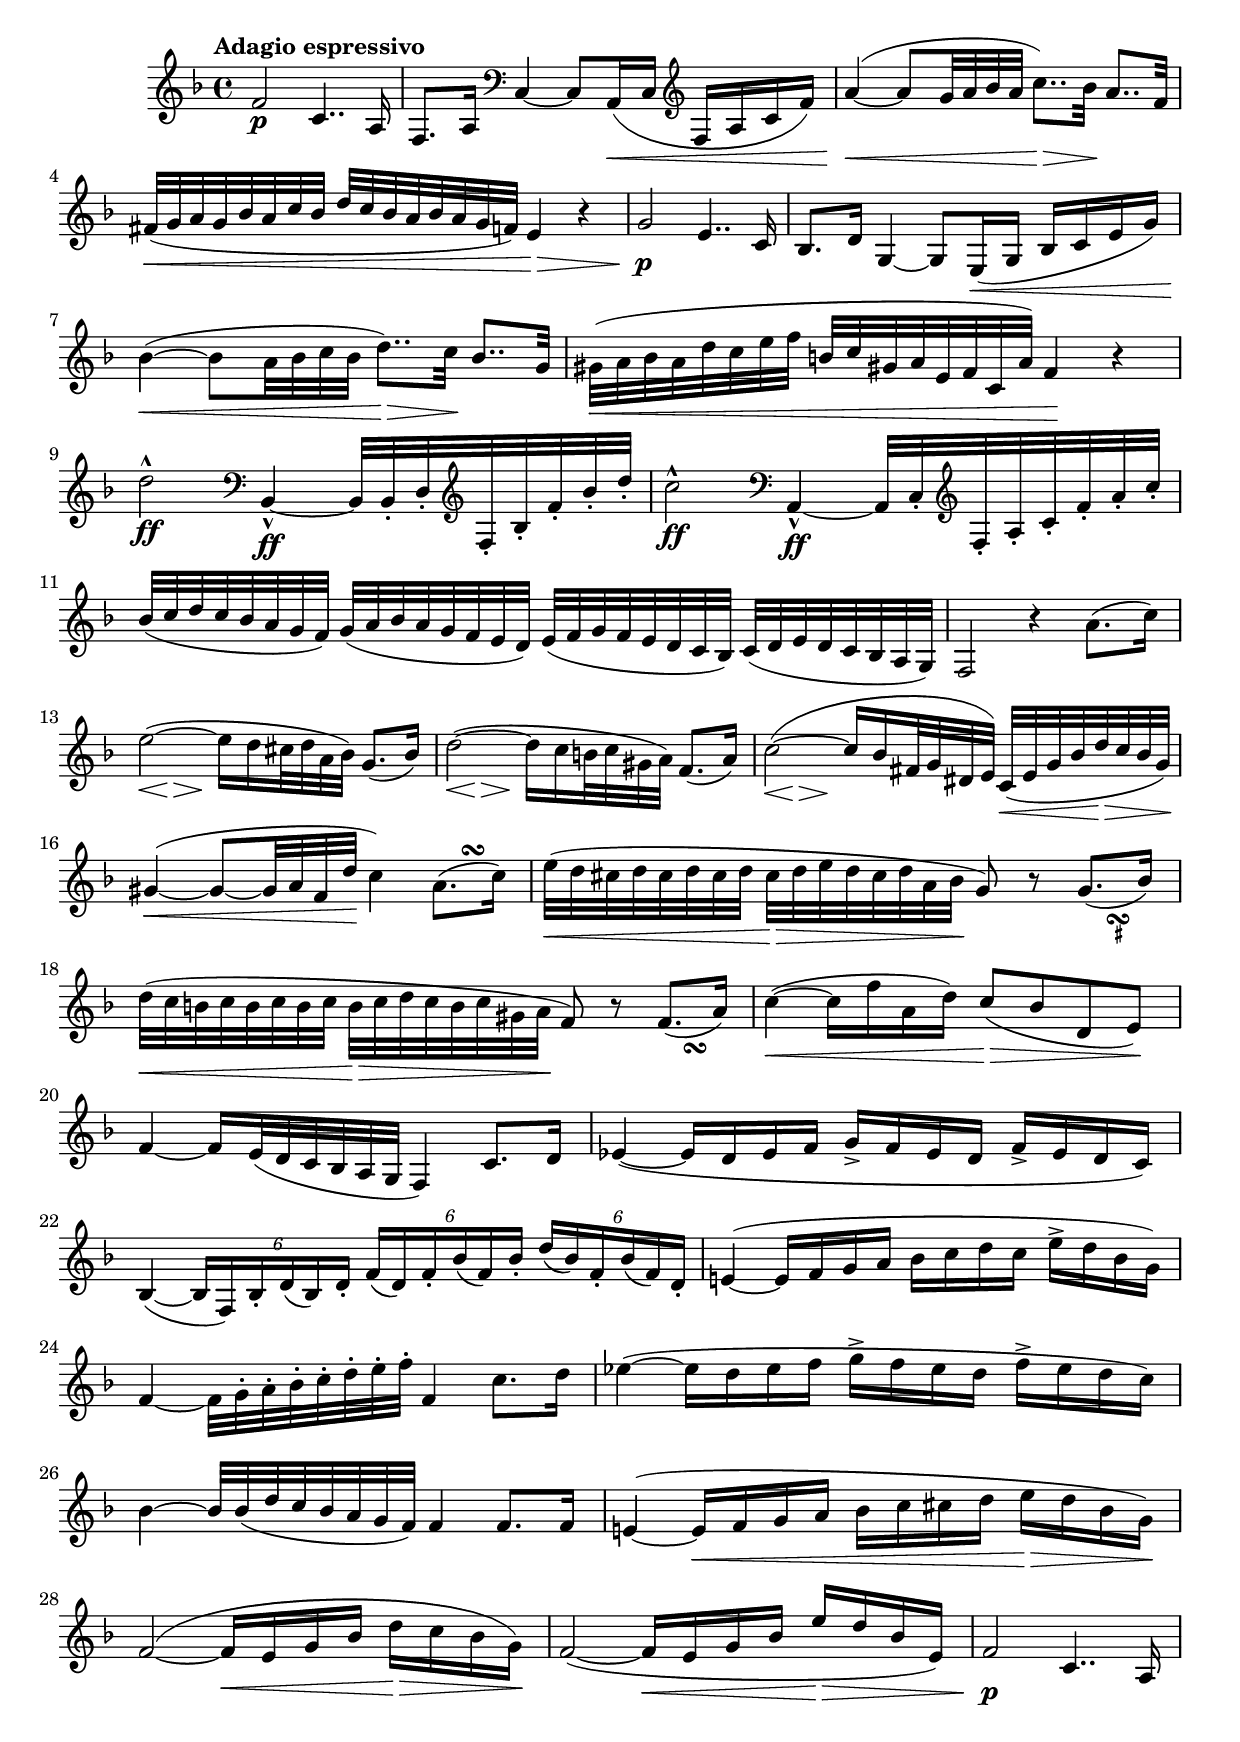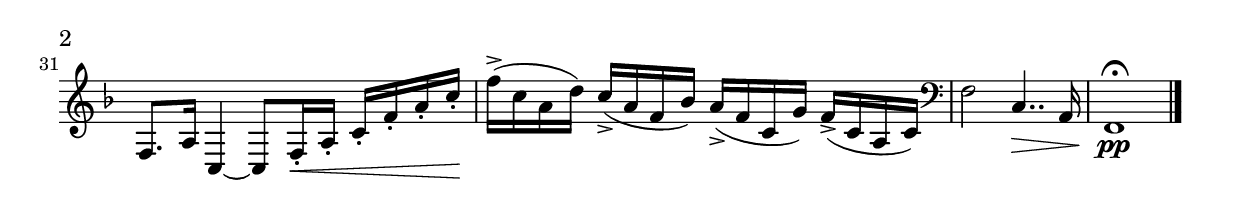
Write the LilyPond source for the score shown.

\version "2.22.0"

\include "../turn-markup.ily"
\include "settings.ily"

\relative {
  \language "english"

  \transposition f

  \tempo "Adagio espressivo"

  \key f \major
  \time 4/4

  f'2 \p c4.. a16 |
  f8. a16 \clef \bass-clef-name c,4~8 a16( \< c #(if (not (string=? bass-clef-name "bass^8")) #{ \clef "treble" #}) f a c f) |
  #(if (string=? bass-clef-name "bass^8") #{ \clef "treble" #}) a4~( \< a8 g32 a b-flat a c8..) \> b-flat32 \! a8.. f32 |
  f-sharp32( \< g a g b-flat a c b-flat d c b-flat a b-flat a g f) e4 \> r |
  g2 \p e4.. c16 |
  b-flat8. d16 g,4~8 e16( \< g b-flat c e g) |
  b-flat4~( \< b-flat8 a32 b-flat c b-flat d8..) \> c32 \! b-flat8.. g32 |
  g-sharp32( \< a b-flat a d c e f b, c g-sharp! a e f c a') f4 \! r |
  d'2-^ \ff \clef \bass-clef-name b-flat,,4-^~ \ff b-flat32 b-flat-. d-. #(if (not (string=? bass-clef-name "bass^8")) #{ \clef "treble" #}) f-. b-flat-. #(if (string=? bass-clef-name "bass^8") #{ \clef "treble" #}) f'-. b-flat-. d-. |
  c2-^ \ff \clef \bass-clef-name a,,4-^~ \ff a32 c-. #(if (not (string=? bass-clef-name "bass^8")) #{ \clef "treble" #}) f-. a-. c-. #(if (string=? bass-clef-name "bass^8") #{ \clef "treble" #}) f-. a-. c-. |
  b-flat32( c d c b-flat a g f) g( a b-flat a g f e d) e( f g f e d c b-flat) c( d e d c b-flat a g) |
  f2 r4 a'8.( c16) |

  <<
    { e2~( }
    {
      \override Hairpin.minimum-length = #3
      s4*2/3 \< s \> s \!
      \revert Hairpin.minimum-length
    }
  >> e16 d c-sharp32 d a b-flat) g8.( b-flat16) |
  <<
    { d2~( }
    {
      \override Hairpin.minimum-length = #3
      s4*2/3 \< s \> s \!
      \revert Hairpin.minimum-length
    }
  >> d16 c b32 c g-sharp a) f8.( a16) |
  <<
    { c2~( }
    {
      \override Hairpin.minimum-length = #3
      s4*2/3 \< s \> s \!
      \revert Hairpin.minimum-length
    }
  >> c16 b-flat f-sharp32 g d-sharp e) c( \< e g b-flat d \> c b-flat g) |
  g-sharp4~( \< g-sharp8~32 a f d' \! c4)
    <<
      { a8.( c16) }
      { s8 s^\turn-markup }
    >> |

  e32( \< d c-sharp d c-sharp d c-sharp d c-sharp \> d e d c-sharp d a b-flat \! g8) r
    <<
      { g8.( b-flat16) }
      { s8 s_\sharp-turn-markup }
    >> |
  d32( \< c b c b c b c b \> c d c b c g-sharp a \! f8) r
    <<
      { f8.( a16) }
      { s8 s_\turn-markup }
    >> |
  c4~( \< c16 f a, d) c8( \> b-flat d, e) \! |
  f4~ f16 e32( d c b-flat a g f4) c'8. d16 |

  e-flat4~( e-flat16 d e-flat f g-> f e-flat d f-> e-flat d c) |
  b-flat4~( \tuplet 6/4 4 { b-flat16 f) b-flat-. d( b-flat) d-. f( d) f-. b-flat( f) b-flat-. d( b-flat) f-. b-flat( f) d-. }
  \override Script #'avoid-slur = #'inside
  e-natural!4~( e16 f g a b-flat c d c e-> d b-flat g) |
  \revert Script #'avoid-slur
  f4~32 g-. a-. b-flat-. c-. d-. e-. f-. f,4 c'8. d16 |

  e-flat4~( e-flat16 d e-flat f g-> f e-flat d f-> e-flat d c) |
  b-flat4~32 b-flat( d c b-flat a g f) f4 f8. f16 |
  e-natural!4~( e16 \< f g a b-flat c c-sharp d e \> d b-flat g) \! |
  f2~( f16 \< e g b-flat d \> c b-flat g) \! |
  f2~( f16 \< e g b-flat e \> d b-flat e,) |

  f2 \p c4.. a16 |
  f8. a16 c,4~8 f16-. \< a-. c-. f-. a-. c-. \! |
  f16->( c a d) c->( a f b-flat) a->( f c g') f->( c a c) |
  \clef \bass-clef-name f,2 c4.. \> a16 |
  f1\fermata \pp | \bar "|."
}
